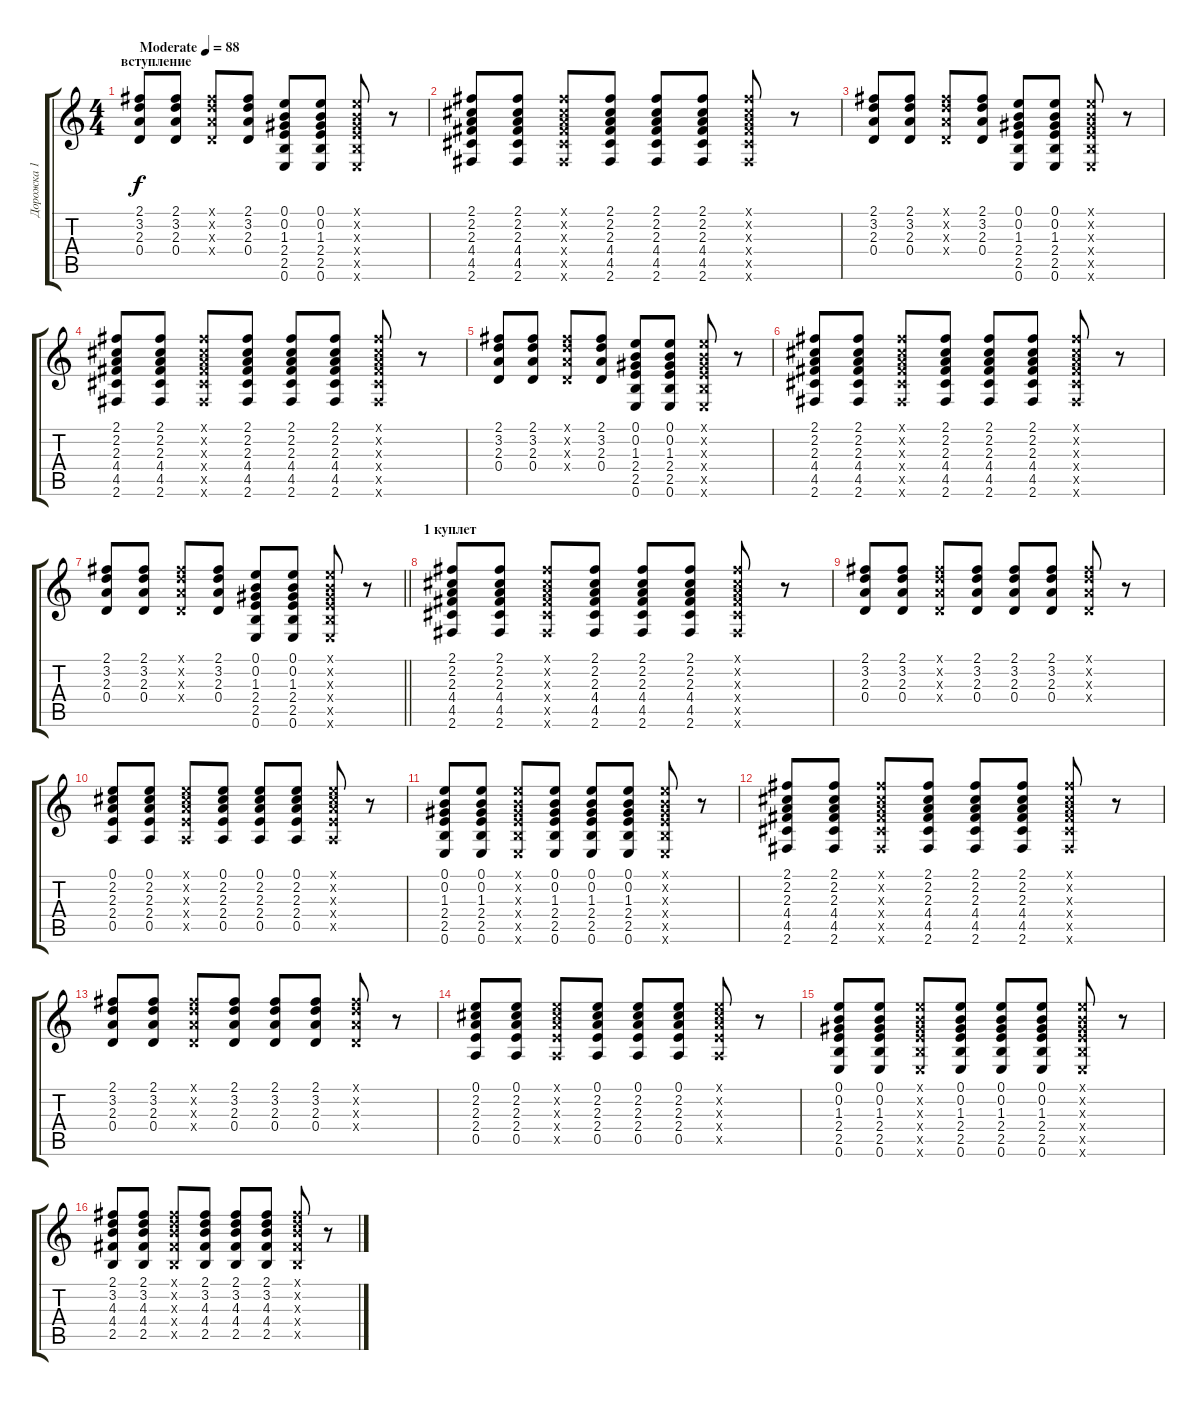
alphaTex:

\track ("Дорожка 1" "Дорожка 1") {instrument acousticguitarsteel}
\staff {score tabs}
\tuning (E4 B3 G3 D3 A2 E2) {hide}
\ts (4 4)
\section ("" "вступление")
\tempo (88 "Moderate")
\clef g2
\ks c
(2.1 3.2 2.3 0.4).8{dy f instrument acousticguitarsteel} (2.1 3.2 2.3 0.4).8 (2.1{x} 3.2{x} 2.3{x} 0.4{x}).8 (2.1 3.2 2.3 0.4).8 (0.1 0.2 1.3 2.4 2.5 0.6).8 (0.1 0.2 1.3 2.4 2.5 0.6).8 (0.1{x} 0.2{x} 1.3{x} 2.4{x} 2.5{x} 0.6{x}).8 r.8 |
(2.1 2.2 2.3 4.4 4.5 2.6).8 (2.1 2.2 2.3 4.4 4.5 2.6).8 (2.1{x} 2.2{x} 2.3{x} 4.4{x} 4.5{x} 2.6{x}).8 (2.1 2.2 2.3 4.4 4.5 2.6).8 (2.1 2.2 2.3 4.4 4.5 2.6).8 (2.1 2.2 2.3 4.4 4.5 2.6).8 (2.1{x} 2.2{x} 2.3{x} 4.4{x} 4.5{x} 2.6{x}).8 r.8 |
(2.1 3.2 2.3 0.4).8 (2.1 3.2 2.3 0.4).8 (2.1{x} 3.2{x} 2.3{x} 0.4{x}).8 (2.1 3.2 2.3 0.4).8 (0.1 0.2 1.3 2.4 2.5 0.6).8 (0.1 0.2 1.3 2.4 2.5 0.6).8 (0.1{x} 0.2{x} 1.3{x} 2.4{x} 2.5{x} 0.6{x}).8 r.8 |
(2.1 2.2 2.3 4.4 4.5 2.6).8 (2.1 2.2 2.3 4.4 4.5 2.6).8 (2.1{x} 2.2{x} 2.3{x} 4.4{x} 4.5{x} 2.6{x}).8 (2.1 2.2 2.3 4.4 4.5 2.6).8 (2.1 2.2 2.3 4.4 4.5 2.6).8 (2.1 2.2 2.3 4.4 4.5 2.6).8 (2.1{x} 2.2{x} 2.3{x} 4.4{x} 4.5{x} 2.6{x}).8 r.8 |
(2.1 3.2 2.3 0.4).8 (2.1 3.2 2.3 0.4).8 (2.1{x} 3.2{x} 2.3{x} 0.4{x}).8 (2.1 3.2 2.3 0.4).8 (0.1 0.2 1.3 2.4 2.5 0.6).8 (0.1 0.2 1.3 2.4 2.5 0.6).8 (0.1{x} 0.2{x} 1.3{x} 2.4{x} 2.5{x} 0.6{x}).8 r.8 |
(2.1 2.2 2.3 4.4 4.5 2.6).8 (2.1 2.2 2.3 4.4 4.5 2.6).8 (2.1{x} 2.2{x} 2.3{x} 4.4{x} 4.5{x} 2.6{x}).8 (2.1 2.2 2.3 4.4 4.5 2.6).8 (2.1 2.2 2.3 4.4 4.5 2.6).8 (2.1 2.2 2.3 4.4 4.5 2.6).8 (2.1{x} 2.2{x} 2.3{x} 4.4{x} 4.5{x} 2.6{x}).8 r.8 |
\barLineRight lightlight
(2.1 3.2 2.3 0.4).8 (2.1 3.2 2.3 0.4).8 (2.1{x} 3.2{x} 2.3{x} 0.4{x}).8 (2.1 3.2 2.3 0.4).8 (0.1 0.2 1.3 2.4 2.5 0.6).8 (0.1 0.2 1.3 2.4 2.5 0.6).8 (0.1{x} 0.2{x} 1.3{x} 2.4{x} 2.5{x} 0.6{x}).8 r.8 |
\section ("" "1 куплет")
(2.1 2.2 2.3 4.4 4.5 2.6).8 (2.1 2.2 2.3 4.4 4.5 2.6).8 (2.1{x} 2.2{x} 2.3{x} 4.4{x} 4.5{x} 2.6{x}).8 (2.1 2.2 2.3 4.4 4.5 2.6).8 (2.1 2.2 2.3 4.4 4.5 2.6).8 (2.1 2.2 2.3 4.4 4.5 2.6).8 (2.1{x} 2.2{x} 2.3{x} 4.4{x} 4.5{x} 2.6{x}).8 r.8 |
(2.1 3.2 2.3 0.4).8 (2.1 3.2 2.3 0.4).8 (2.1{x} 3.2{x} 2.3{x} 0.4{x}).8 (2.1 3.2 2.3 0.4).8 (2.1 3.2 2.3 0.4).8 (2.1 3.2 2.3 0.4).8 (2.1{x} 3.2{x} 2.3{x} 0.4{x}).8 r.8 |
(0.1 2.2 2.3 2.4 0.5).8 (0.1 2.2 2.3 2.4 0.5).8 (0.1{x} 2.2{x} 2.3{x} 2.4{x} 0.5{x}).8 (0.1 2.2 2.3 2.4 0.5).8 (0.1 2.2 2.3 2.4 0.5).8 (0.1 2.2 2.3 2.4 0.5).8 (0.1{x} 2.2{x} 2.3{x} 2.4{x} 0.5{x}).8 r.8 |
(0.1 0.2 1.3 2.4 2.5 0.6).8 (0.1 0.2 1.3 2.4 2.5 0.6).8 (0.1{x} 0.2{x} 1.3{x} 2.4{x} 2.5{x} 0.6{x}).8 (0.1 0.2 1.3 2.4 2.5 0.6).8 (0.1 0.2 1.3 2.4 2.5 0.6).8 (0.1 0.2 1.3 2.4 2.5 0.6).8 (0.1{x} 0.2{x} 1.3{x} 2.4{x} 2.5{x} 0.6{x}).8 r.8 |
(2.1 2.2 2.3 4.4 4.5 2.6).8 (2.1 2.2 2.3 4.4 4.5 2.6).8 (2.1{x} 2.2{x} 2.3{x} 4.4{x} 4.5{x} 2.6{x}).8 (2.1 2.2 2.3 4.4 4.5 2.6).8 (2.1 2.2 2.3 4.4 4.5 2.6).8 (2.1 2.2 2.3 4.4 4.5 2.6).8 (2.1{x} 2.2{x} 2.3{x} 4.4{x} 4.5{x} 2.6{x}).8 r.8 |
(2.1 3.2 2.3 0.4).8 (2.1 3.2 2.3 0.4).8 (2.1{x} 3.2{x} 2.3{x} 0.4{x}).8 (2.1 3.2 2.3 0.4).8 (2.1 3.2 2.3 0.4).8 (2.1 3.2 2.3 0.4).8 (2.1{x} 3.2{x} 2.3{x} 0.4{x}).8 r.8 |
(0.1 2.2 2.3 2.4 0.5).8 (0.1 2.2 2.3 2.4 0.5).8 (0.1{x} 2.2{x} 2.3{x} 2.4{x} 0.5{x}).8 (0.1 2.2 2.3 2.4 0.5).8 (0.1 2.2 2.3 2.4 0.5).8 (0.1 2.2 2.3 2.4 0.5).8 (0.1{x} 2.2{x} 2.3{x} 2.4{x} 0.5{x}).8 r.8 |
(0.1 0.2 1.3 2.4 2.5 0.6).8 (0.1 0.2 1.3 2.4 2.5 0.6).8 (0.1{x} 0.2{x} 1.3{x} 2.4{x} 2.5{x} 0.6{x}).8 (0.1 0.2 1.3 2.4 2.5 0.6).8 (0.1 0.2 1.3 2.4 2.5 0.6).8 (0.1 0.2 1.3 2.4 2.5 0.6).8 (0.1{x} 0.2{x} 1.3{x} 2.4{x} 2.5{x} 0.6{x}).8 r.8 |
(2.1 3.2 4.3 4.4 2.5).8 (2.1 3.2 4.3 4.4 2.5).8 (2.1{x} 3.2{x} 4.3{x} 4.4{x} 2.5{x}).8 (2.1 3.2 4.3 4.4 2.5).8 (2.1 3.2 4.3 4.4 2.5).8 (2.1 3.2 4.3 4.4 2.5).8 (2.1{x} 3.2{x} 4.3{x} 4.4{x} 2.5{x}).8 r.8
